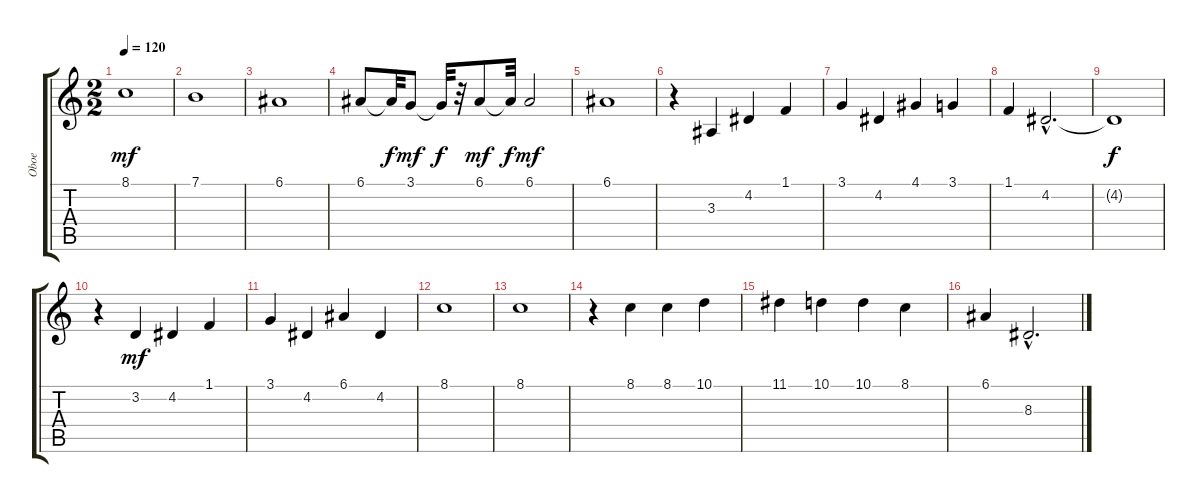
\track ("Oboe" "Oboe") {instrument oboe}
\staff {score tabs}
\tuning (E4 B3 G3 D3 A2 E2) {hide}
\ts (2 2)
\tempo 120
\clef g2
\ks c
8.1.1{dy mf} |
7.1.1 |
6.1.1 |
6.1.8 6.1{t}.32{dy f} 3.1.8{dy mf} 3.1{t}.32{dy f} r.32 6.1.8{dy mf} 6.1{t}.32{dy f} 6.1.2{dy mf} |
6.1.1 |
r.4 3.3.4 4.2.4 1.1.4 |
3.1.4 4.2.4 4.1.4 3.1.4 |
1.1.4 4.2{hac}.2{d} |
4.2{t}.1{dy f} |
r.4 3.2.4{dy mf} 4.2.4 1.1.4 |
3.1.4 4.2.4 6.1.4 4.2.4 |
8.1.1 |
8.1.1 |
r.4 8.1.4 8.1.4 10.1.4 |
11.1.4 10.1.4 10.1.4 8.1.4 |
6.1.4 8.3{hac}.2{d}
